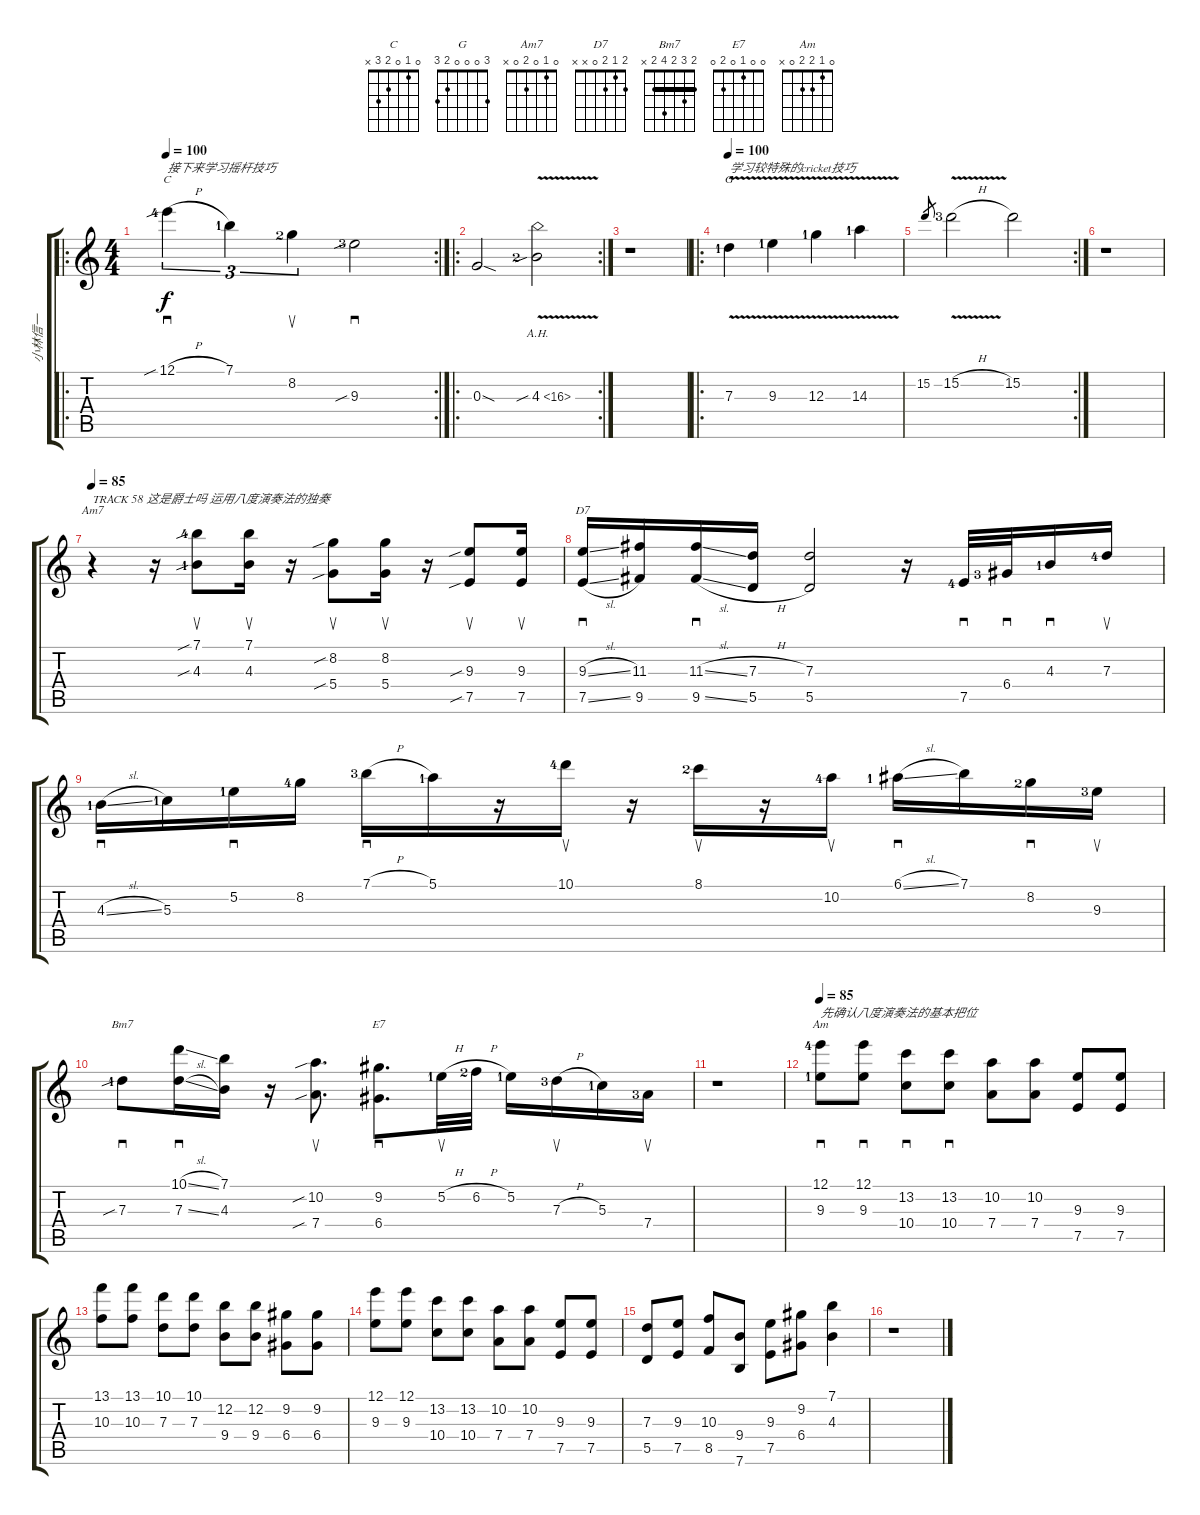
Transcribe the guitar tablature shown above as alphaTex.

\track ("小林信一" "小林信一") {instrument overdrivenguitar}
\staff {score tabs}
\tuning (E4 B3 G3 D3 A2 E2) {hide}
\chord ("C" 0 1 0 2 3 x)
\chord ("G" 3 0 0 0 2 3)
\chord ("Am7" 0 1 0 2 0 x)
\chord ("D7" 2 1 2 0 x x)
\chord ("Bm7" 2 3 2 4 2 x) {barre 2}
\chord ("E7" 0 0 1 0 2 0)
\chord ("Am" 0 1 2 2 0 x)
\ro
\rc 2
\ts (4 4)
\tempo 100
\clef g2
\ks c
12.1{sib h lf 5}.4{sd tu (3 2) ch "C" txt "接下来学习摇杆技巧" dy f} 7.1{lf 2}.4{tu (3 2)} 8.2{lf 3}.4{su tu (3 2)} 9.3{sib lf 4}.2{sd} |
\ro
\rc 2
0.3{sod}.2 4.3{ah 12 v sib lf 3}.2 |
r.1 |
\ro
\tempo 100
7.3{v lf 2}.4{ch "G" txt "学习较特殊的cricket技巧"} 9.3{v lf 2}.4 12.3{v lf 2}.4 14.3{v lf 2}.4 |
\rc 2
15.2.8{gr} 15.2{v h lf 4}.2 15.2.2 |
r.1 |
\tempo 85
r.4{ch "Am7" txt "TRACK 58 这是爵士吗 运用八度演奏法的独奏"} r.16 (7.1{sib lf 5} 4.3{sib lf 2}).8{su} (7.1 4.3).16{su} r.16 (8.2{sib} 5.4{sib}).8{su} (8.2 5.4).16{su} r.16 (9.3{sib} 7.5{sib}).8{su} (9.3 7.5).16{su} |
(9.3{sl} 7.5{sl}).16{sd ch "D7"} (11.3 9.5).16 (11.3{sl} 9.5{sl}).16{sd} (7.3{h} 5.5{h}).16 (7.3 5.5).2 r.16 7.5{lf 5}.32{sd} 6.4{lf 4}.32{sd} 4.3{lf 2}.16{sd} 7.3{lf 5}.16{su} |
4.3{sl lf 2}.16{sd} 5.3{lf 2}.16 5.2{lf 2}.16{sd} 8.2{lf 5}.16 7.1{h lf 4}.16{sd} 5.1{lf 2}.16 r.16 10.1{lf 5}.16{su} r.16 8.1{lf 3}.16{su} r.16 10.2{lf 5}.16{su} 6.1{sl lf 2}.16{sd} 7.1.16 8.2{lf 3}.16{sd} 9.3{lf 4}.16{su} |
7.3{sib lf 2}.8{sd ch "Bm7"} (10.1{sl} 7.3{sl}).16{sd} (7.1 4.3).16 r.16 (10.2{sib} 7.4{sib}).8{d su} (9.2 6.4).8{d sd ch "E7"} 5.2{h lf 2}.32{su} 6.2{h lf 3}.32 5.2{lf 2}.16 7.3{h lf 4}.16{su} 5.3{lf 2}.16 7.4{lf 4}.16{su} |
r.1 |
\tempo 85
(12.1{lf 5} 9.3{lf 2}).8{sd ch "Am" txt "先确认八度演奏法的基本把位"} (12.1 9.3).8{sd} (13.2 10.4).8{sd} (13.2 10.4).8{sd} (10.2 7.4).8 (10.2 7.4).8 (9.3 7.5).8 (9.3 7.5).8 |
(13.1 10.3).8 (13.1 10.3).8 (10.1 7.3).8 (10.1 7.3).8 (12.2 9.4).8 (12.2 9.4).8 (9.2 6.4).8 (9.2 6.4).8 |
(12.1 9.3).8 (12.1 9.3).8 (13.2 10.4).8 (13.2 10.4).8 (10.2 7.4).8 (10.2 7.4).8 (9.3 7.5).8 (9.3 7.5).8 |
(7.3 5.5).8 (9.3 7.5).8 (10.3 8.5).8 (9.4 7.6).8 (9.3 7.5).8 (9.2 6.4).8 (7.1 4.3).4 |
r.1
